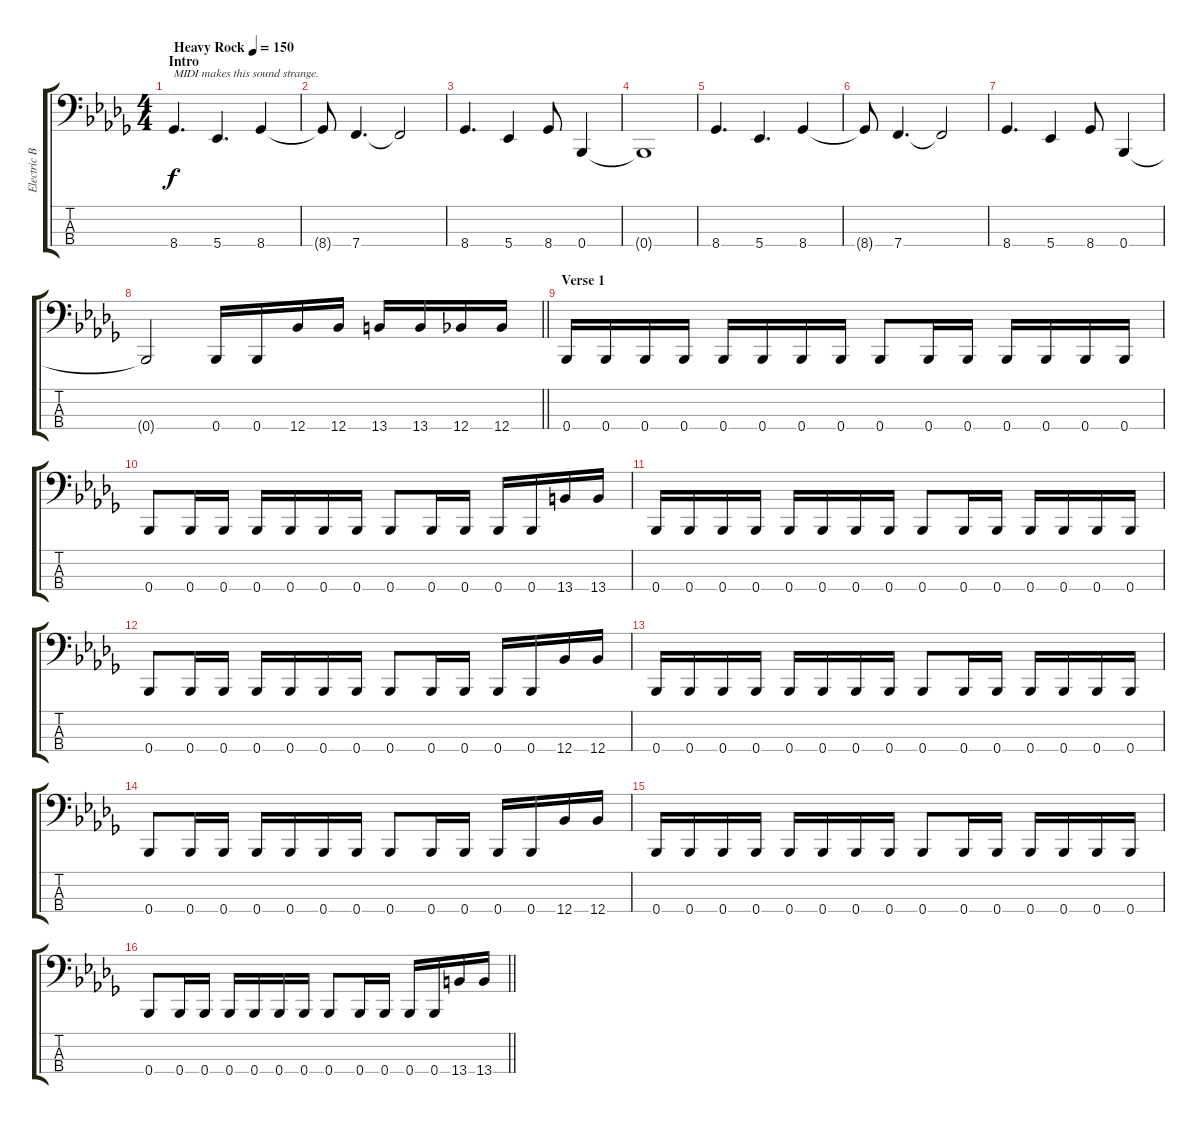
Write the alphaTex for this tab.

\track ("Electric Bass" "Electric B") {instrument electricbasspick}
\staff {score tabs}
\tuning (Eb2 Bb1 F1 Bb0) {hide}
\ts (4 4)
\section ("" "Intro")
\tempo (150 "Heavy Rock")
\clef f4
\ks bbminor
8.4.4{d txt "MIDI makes this sound strange." dy f instrument electricbasspick} 5.4.4{d} 8.4.4 |
8.4{t}.8 7.4.4{d} 7.4{t}.2 |
8.4.4{d} 5.4.4 8.4.8 0.4.4 |
0.4{t}.1 |
8.4.4{d} 5.4.4{d} 8.4.4 |
8.4{t}.8 7.4.4{d} 7.4{t}.2 |
8.4.4{d} 5.4.4 8.4.8 0.4.4 |
\barLineRight lightlight
0.4{t}.2 0.4.16 0.4.16 12.4.16 12.4.16 13.4.16 13.4.16 12.4.16 12.4.16 |
\section ("" "Verse 1")
0.4.16 0.4.16 0.4.16 0.4.16 0.4.16 0.4.16 0.4.16 0.4.16 0.4.8 0.4.16 0.4.16 0.4.16 0.4.16 0.4.16 0.4.16 |
0.4.8 0.4.16 0.4.16 0.4.16 0.4.16 0.4.16 0.4.16 0.4.8 0.4.16 0.4.16 0.4.16 0.4.16 13.4.16 13.4.16 |
0.4.16 0.4.16 0.4.16 0.4.16 0.4.16 0.4.16 0.4.16 0.4.16 0.4.8 0.4.16 0.4.16 0.4.16 0.4.16 0.4.16 0.4.16 |
0.4.8 0.4.16 0.4.16 0.4.16 0.4.16 0.4.16 0.4.16 0.4.8 0.4.16 0.4.16 0.4.16 0.4.16 12.4.16 12.4.16 |
0.4.16 0.4.16 0.4.16 0.4.16 0.4.16 0.4.16 0.4.16 0.4.16 0.4.8 0.4.16 0.4.16 0.4.16 0.4.16 0.4.16 0.4.16 |
0.4.8 0.4.16 0.4.16 0.4.16 0.4.16 0.4.16 0.4.16 0.4.8 0.4.16 0.4.16 0.4.16 0.4.16 12.4.16 12.4.16 |
0.4.16 0.4.16 0.4.16 0.4.16 0.4.16 0.4.16 0.4.16 0.4.16 0.4.8 0.4.16 0.4.16 0.4.16 0.4.16 0.4.16 0.4.16 |
\barLineRight lightlight
0.4.8 0.4.16 0.4.16 0.4.16 0.4.16 0.4.16 0.4.16 0.4.8 0.4.16 0.4.16 0.4.16 0.4.16 13.4.16 13.4.16
